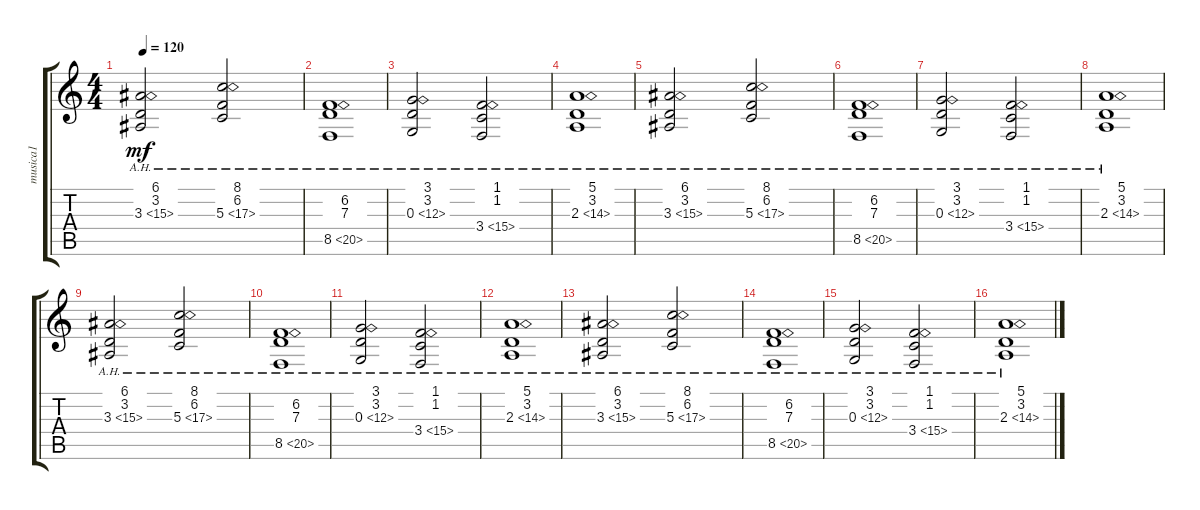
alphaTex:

\track ("musica1" "musica1") {instrument stringensemble1}
\staff {score tabs}
\tuning (E4 B3 G3 D3 A2 E2) {hide}
\ts (4 4)
\tempo 120
\clef g2
\ks c
(6.1 3.2 3.3{ah 12}).2{dy mf volume 10} (8.1 6.2 5.3{ah 12}).2{volume 10} |
(6.2 7.3 8.5{ah 12}).1{volume 10} |
(3.1 3.2 0.3{ah 12}).2{volume 10} (1.1 1.2 3.4{ah 12}).2{volume 10} |
(5.1 3.2 2.3{ah 12}).1{volume 9} |
(6.1 3.2 3.3{ah 12}).2{volume 10} (8.1 6.2 5.3{ah 12}).2{volume 10} |
(6.2 7.3 8.5{ah 12}).1{volume 10} |
(3.1 3.2 0.3{ah 12}).2{volume 10} (1.1 1.2 3.4{ah 12}).2{volume 10} |
(5.1 3.2 2.3{ah 12}).1{volume 9} |
(6.1 3.2 3.3{ah 12}).2{volume 10} (8.1 6.2 5.3{ah 12}).2{volume 10} |
(6.2 7.3 8.5{ah 12}).1{volume 10} |
(3.1 3.2 0.3{ah 12}).2{volume 10} (1.1 1.2 3.4{ah 12}).2{volume 10} |
(5.1 3.2 2.3{ah 12}).1{volume 9} |
(6.1 3.2 3.3{ah 12}).2{volume 10} (8.1 6.2 5.3{ah 12}).2{volume 10} |
(6.2 7.3 8.5{ah 12}).1{volume 10} |
(3.1 3.2 0.3{ah 12}).2{volume 10} (1.1 1.2 3.4{ah 12}).2{volume 10} |
(5.1 3.2 2.3{ah 12}).1{volume 7}
